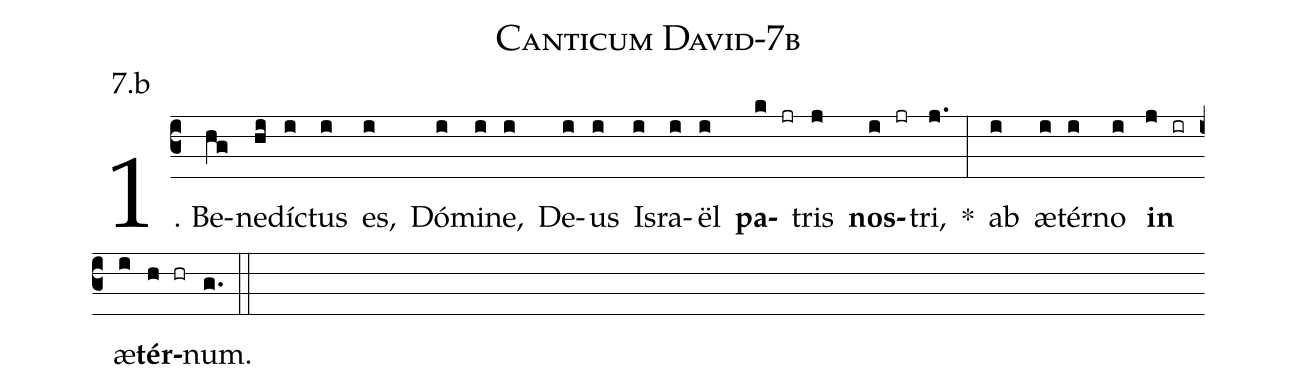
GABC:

name: Canticum David-7b;
annotation: 7.b;
%%
(c3)1. Be(hg)ne(hi)díc(i)tus(i) es,(i) Dó(i)mi(i)ne,(i) De(i)us(i) Is(i)ra(i)ël(i) <b>pa</b>(k jr)tris(j) <b>nos</b>(i jr)tri,(j.) *(:) ab(i) æ(i)tér(i)no(i) <b>in</b>(j ir) æ(i)<b>tér</b>(h hr)num.(g.) (::)
